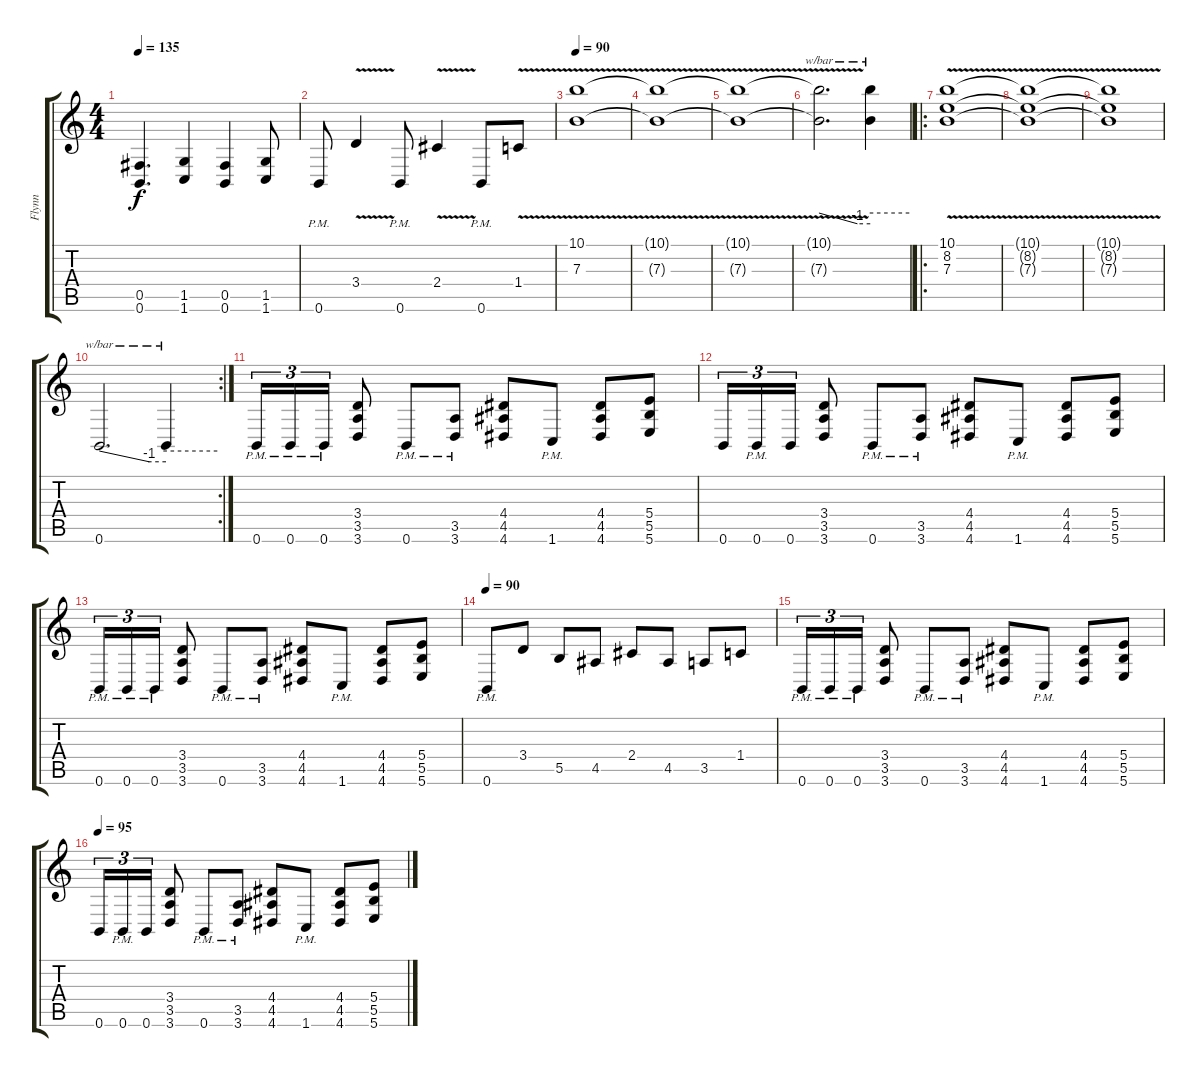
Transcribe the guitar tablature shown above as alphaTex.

\track ("Flynn" "Flynn") {instrument distortionguitar}
\staff {score tabs}
\tuning (Db4 Ab3 E3 B2 Gb2 B1) {hide}
\ts (4 4)
\tempo 135
\clef g2
\ks c
(0.5 0.6).4{d dy f} (1.5 1.6).4 (0.5 0.6).4 (1.5 1.6).8 |
0.6{pm}.8 3.4{v}.4 0.6{pm}.8 2.4{v}.4 0.6{pm}.8 1.4{v}.8 |
\tempo 90
(10.1{v} 7.3{v}).1 |
(10.1{t} 7.3{t}).1 |
(10.1{v t} 7.3{v t}).1 |
(10.1{t} 7.3{t}).2{d tbe (custom default 0 0 45 -4 60 -4)} (10.1{t} 7.3{t}).4{tbe (hold default 0 0 60 0)} |
\ro
(10.1{v} 8.2{v} 7.3{v}).1 |
(10.1{t} 8.2{t} 7.3{t}).1 |
(10.1{v t} 8.2{v t} 7.3{v t}).1 |
\rc 2
0.6.2{d tbe (custom default 0 0 45 -4 60 -4)} 0.6{t}.4{tbe (hold default 0 0 60 0)} |
0.6{pm}.16{tu (3 2)} 0.6{pm}.16{tu (3 2)} 0.6{pm}.16{tu (3 2)} (3.4 3.5 3.6).8 0.6{pm}.8 (3.5{pm} 3.6{pm}).8 (4.4 4.5 4.6).8 1.6{pm}.8 (4.4 4.5 4.6).8 (5.4 5.5 5.6).8 |
0.6.16{tu (3 2)} 0.6{pm}.16{tu (3 2)} 0.6.16{tu (3 2)} (3.4 3.5 3.6).8 0.6{pm}.8 (3.5{pm} 3.6{pm}).8 (4.4 4.5 4.6).8 1.6{pm}.8 (4.4 4.5 4.6).8 (5.4 5.5 5.6).8 |
0.6{pm}.16{tu (3 2)} 0.6{pm}.16{tu (3 2)} 0.6{pm}.16{tu (3 2)} (3.4 3.5 3.6).8 0.6{pm}.8 (3.5{pm} 3.6{pm}).8 (4.4 4.5 4.6).8 1.6{pm}.8 (4.4 4.5 4.6).8 (5.4 5.5 5.6).8 |
\tempo 90
0.6{pm}.8 3.4.8 5.5.8 4.5.8 2.4.8 4.5.8 3.5.8 1.4.8 |
0.6{pm}.16{tu (3 2)} 0.6{pm}.16{tu (3 2)} 0.6{pm}.16{tu (3 2)} (3.4 3.5 3.6).8 0.6{pm}.8 (3.5{pm} 3.6{pm}).8 (4.4 4.5 4.6).8 1.6{pm}.8 (4.4 4.5 4.6).8 (5.4 5.5 5.6).8 |
\tempo 95
0.6.16{tu (3 2)} 0.6{pm}.16{tu (3 2)} 0.6.16{tu (3 2)} (3.4 3.5 3.6).8 0.6{pm}.8 (3.5{pm} 3.6{pm}).8 (4.4 4.5 4.6).8 1.6{pm}.8 (4.4 4.5 4.6).8 (5.4 5.5 5.6).8
